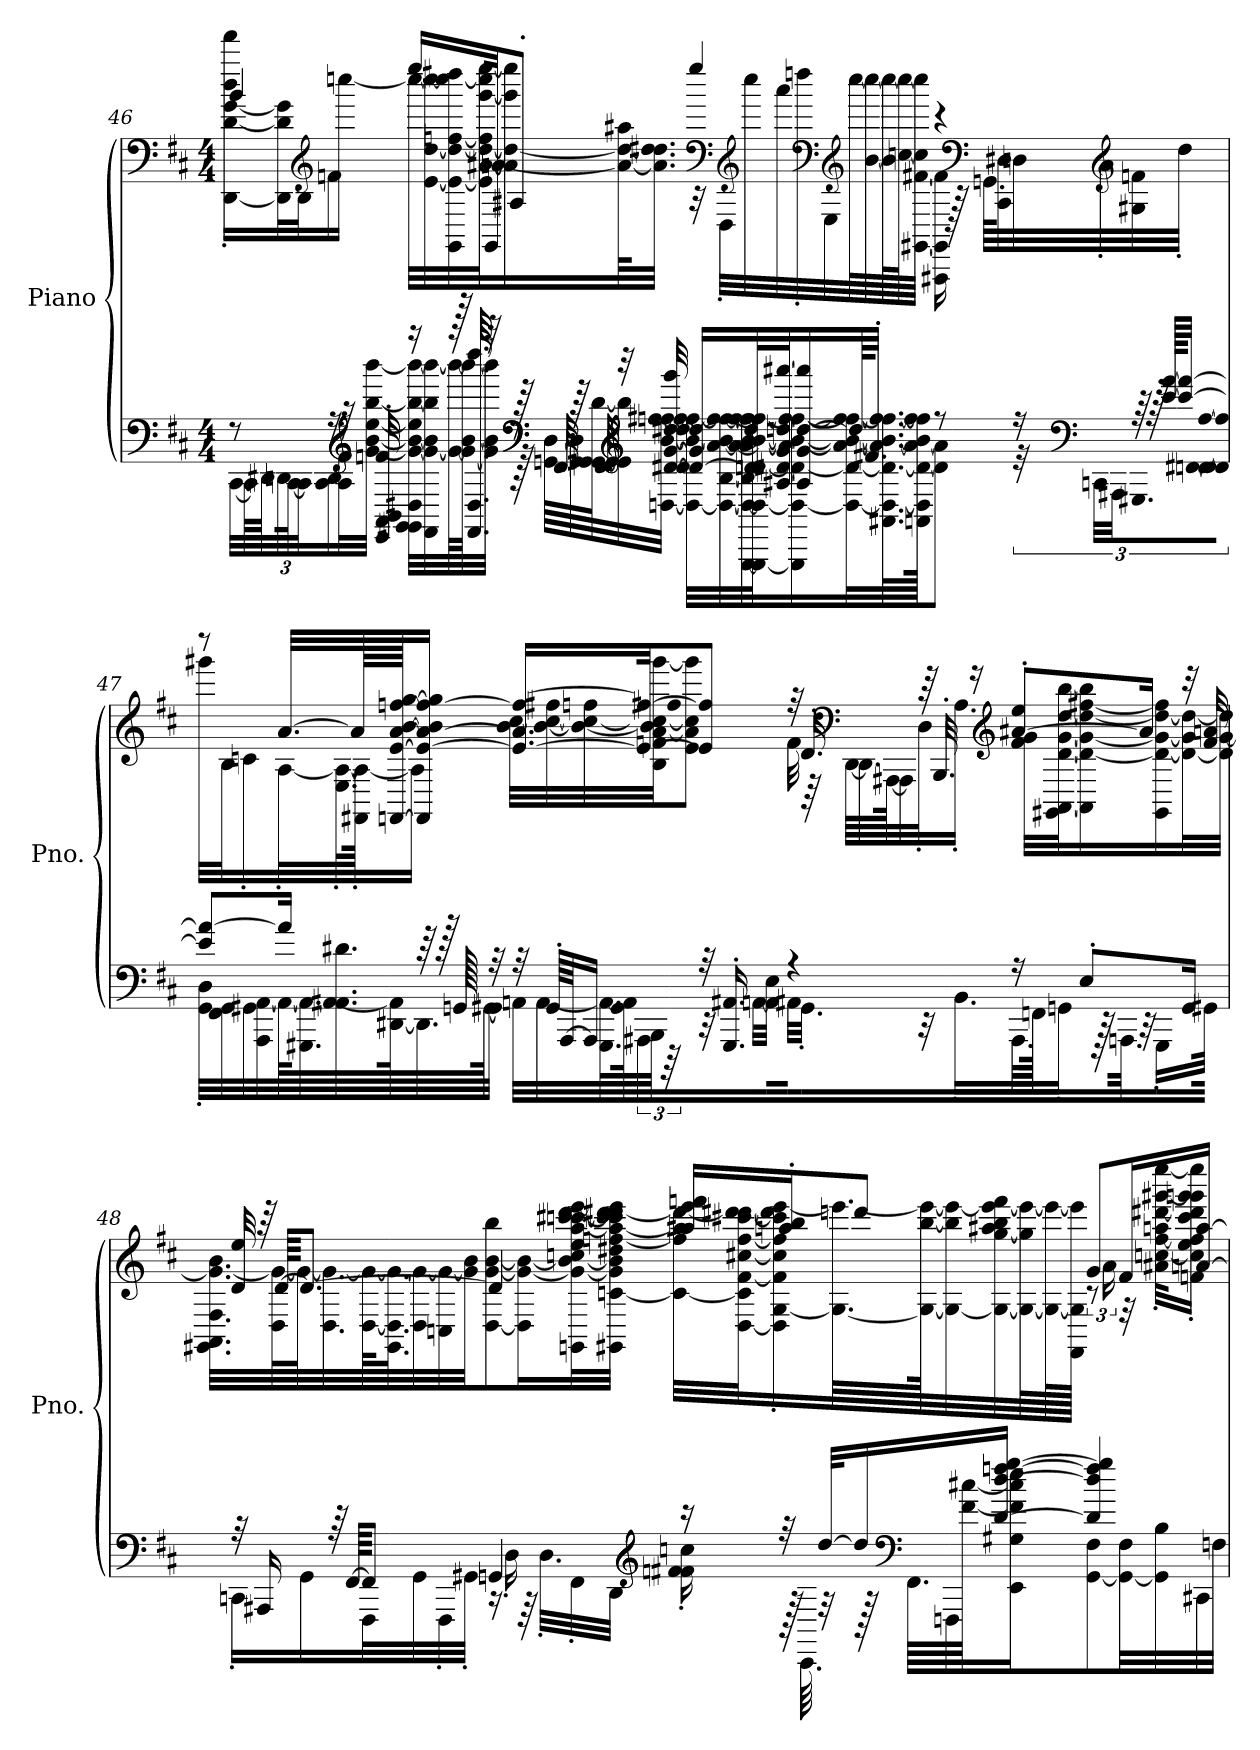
**kern	**kern
*part1	*part1
*staff2	*staff1
*I"Piano	*
*I'Pno.	*
!!LO:LB:g=z
*clefF4	*clefF4
*k[f#c#]	*k[f#c#]
*M4/4	*M4/4
=46	=46
*^	*^
8r	[32.CC#\LLL	4b/	[16DD\' [16d\' [16g\' 16dd\' 16fff#\'LL
.	128CC#\LL]	.	.
.	128DD#X\JJ	.	.
*	*Xbrackettup	*	*
.	48DDn\	.	32DD\] 32d\] 32g\]L
.	[96CC#\K	.	.
.	32CC#\J]	.	32DD\J
*	*	*clefG2	*
16r	16CC#\ 16DD\	.	16fn\
32r	32CC#\ 32AA\L	.	[16ccccn\JJ
*clefG2	*	*	*
32EE/' 32AA/' 32BB/' 32fn/'	[32g\ [32b\ [32ee\ [32bb\ [32bbb\JJJ	.	.
16r	32GG\ 32GG#X\ 32D#X\ 32g\_ 32b\_ 32ee\] 32bb\_ 32bbb\_LLL	16.eeee/LL	32cccc\LLL_
.	32FF#\ 32g\_ 32b\] 32bb\] 32bbb\_	.	[32e\ [32dd\ 32cccc\_
128r	128g\_ 128bbb\_KL	.	32GG\ 32e\_ 32dd\_ [32ffn\ 32cccc\_ 32dddd#X\
64.FF#/ 64.D#/ 64.dddd/	64.g\_ [64.b\ 64.bbb\_J	.	.
32r	32g\] 32b\] 32bbb\]JJJ	32GG/JK	32e\] [32a#X\ 32dd\_ 32ff\] [32ggg\ 32cccc\] [32eeee\J
128r	128r	8A#X'/J	[16an\ 16a#\] 16dd\_ 16ggg\] 16eeee\]
*clefF4	*	*	*
64.FF#/	[64.GGn\ [64.D#\LLLL	.	.
64r	64GG\] 64D#\]	.	.
64FF#/	[64GG\ [64GG#X\ [64d\J	.	.
32r	32GG\] 32GG#\] 32d\]	.	64a\_ 64dd\_ 64aa#X\KL
.	.	.	32.a\] 32.dd\] 32.dd#X\JJJ
*clefG2	*	*	*
[32d/ 32d#X/ [32g/ 32dd/ [32dd#X/ 32ggg/	[32Dn\ [32b\ [32ffn\ [32ff#X\JJJ	.	.
16d/_ 16g/] 16dd#/_LL	32D\_ 32b\_ 32ff\_ 32ff#\_LLL	4eeee/	32r
*	*	*clefF4	*
.	32D\_ [32B\ [32a\ 32b\_ 32ff\_ 32ff#\_	.	32FFF#'\LLL
*	*	*clefG2	*
32d/] 32dd#/]L	[32GGG\ 32D\_ 32B\] 32a\_ 32b\_ 32ff\_ 32ff#\_	.	32cccc\
[32A#X/ 32d#X/ [32g/ [32ddn/ [32aaa#X/J	32GGG\_ 32D\_ [32dn\ 32a\_ 32b\_ 32ff\_ 32ff#\_J	.	32aaa\
16A#/] 16g/] 16dd/_ 16aaa#/]	16GGG\] 16D\_ 16d\_ 16a\_ 16b\_ 16ff\_ 16ff#\_	.	32ddddn'\
*	*	*clefF4	*
.	.	.	32GGG\
*	*	*clefG2	*
64dd/KL]	32D\_ 32d\_ 32a\_ 32b\_ 32ff\_ 32ff#\_L	.	[64cccc\L
32.f#X'/JJJ	.	.	[64b\ 64cccc\_
.	64.AA#X\ 64.D\_ 64.d\_ 64.a\_ 64.b\_ 64.ff\_ 64.ff#\_L	.	128b\] 128cccc\_L
.	.	.	[128ccn\ 128cccc\_J
.	.	.	[64GG#X\ [64f#X\ 64cc\] 64cccc\]JJJJ
.	128AAn\ 128D\] 128d\_ 128a\_ 128b\] 128ff\] 128ff#\]JJJK	.	.
8r	8d\] 8a\]J	4r	16AAA#X\ 16GG#\] 16f#\]
.	.	.	128r
*	*	*clefF4	*
.	.	.	64.GGn\KLLL
.	.	.	32CC#\ 32D#X\
*	*brackettup	*	*
16r	48r	.	32Dn\
*clefF4	*	*	*
.	48CCn\LLL	.	.
.	.	.	32C#'\
.	48AAA#X\	.	.
*	*	*clefG2	*
64r	64.GGG#X\L	.	32G#X\ 32fn\
128r	.	.	.
[128e/ [128a/KKLLL	[128FFn\ [128FF#X\ [128A#\JK	.	.
32e/_ 32a/_JJJ	32FF\] 32FF#\] 32A#\]JJJ	.	32dd#'\JJJ
!!LO:LB:g=z	!!
=47	=47	=47	=47
8e/] 8a/_L	32GG\' 32D\'LLL	8r	32ggg#X\LLL
.	32FF#\ 32GG\	.	32B\J
.	32GG#X\	.	16cn'\
.	32AAA\ [32AA\	.	.
16a/Jk]	128AA\KL_	[32.a/LLL	[32A'\L
.	64.GGG#X\ 64.AA\_	.	.
.	64.AA\_ 64.AA#X\ 64.d#X\	.	64.E\' 64.A\_'L
.	.	128a/LL]	.
.	[128DD#X\ 128AA\]K	[128FFn/ [128e/ [128a/ [128b/ [128ffn/ [128gg/JJJ	128FF#X\' 128A\_'JJK
64r	64.DD#\]	16FF/] 16e/_ 16a/_ 16b/] 16ff/_ 16gg/]JJ	16A\JJ]
128r	.	.	.
128GGn/	[128GG#X\JK	.	.
32r	32GG#\JJJ]	.	.
32r	32AAn\LLL	16.e/_ 16.a/] 16.ff/_LL	32b\ [32cc#\LLL
64GG#'/LLLL	[32AA\	.	[32b\ 32cc#\_ 32ff#X\
[64AAA/JJ	.	.	.
16AAA/JJ]	64.GGG#\ 64.AA\_L	.	32b\_ 32cc#\_ 32ffn\
.	128GG#\ 128AA\]K	.	.
.	96AAA#X\	32e/_ 32ff/_JK	32B\ 32fn\ [32a\ 32b\] 32cc#\_ 32ff#X\ [32ggg#\JJ
.	96BBB\JJJJ	.	.
.	96r	.	.
32r	32r	8e/] 8ff/]J	8e\ 8a\] 8cc#\] 8ggg#\]J
16.GGG#/' 16.AA#X/'	[16AAn\LL	.	.
.	32AA\] 32E\JJk	.	.
4r	32AA#X\KLL	32r	32f\
.	16.GG#'\JJ	16.d'/	64r
*	*	*clefF4	*
.	.	.	[64DD\LLLL
.	.	.	64.DD\]
.	.	.	[128AAA#X\JK
.	.	.	32AAA#\]
.	32r	64r	32D'\J
.	.	32.BBB'/	.
.	16.BB'\LL	.	16.A'\JJ
.	.	16r	.
*	*	*clefG2	*
16r	64.AAA#\LL	[8a#X/' 8ee/'L	32f\ 32g\LLL
.	128FFn\JJK	.	.
.	16GGn'\JJ	.	32GG#X\ [32AA\ [32d\ [32g\ [32dd\ [32bb\J
8E'/L	.	.	16AA\] 16d\_ 16g\_ 16dd\_ [16ff#X\ 16bb\]
.	128r	.	.
.	64.AAAn\	.	.
.	32r	16a#/Jk]	16GG#\ 16d\_ 16g\_ 16dd\_ 16ff#\]
.	16GGG#'\LL	.	.
16GG/Jk	.	32r	32d\_ 32g\] 32dd\_L
.	32GG#X\JJk	32f/ 32an/	32d\] [32g\ 32dd\]JJJ
!!LO:LB:g=z	!!
=48	=48	=48	=48
32r	16CCn'\LL	32d/ 32ee/	32.GG#X\ 32.AA\ 32.F#\ 32.g\_ 32.b\LLL
16AAA#X/	.	64r	.
.	.	[64d/KKKL	64D\ 64g\_L
.	16GG\	8.d/J_	64g\J_
.	.	.	32.D\ 32.g\_
64r	.	.	.
[64FF#/KKKL	.	.	.
8FF#/J]	32FFF#\L	.	[128D\ 128g\_KL
.	.	.	64.GG#\ 64.D\] 64.g\_J
.	32GG\	.	32D\ 32g\_
.	32FFF#'\	.	32Cn\ 32g\_
.	32GG#X'\JJJ	.	32g\] 32b\JJ
4GGn/	16r	4d/]	[8D\ [8g\ [8b\ 8bb\
.	16D'\	.	.
.	64r	.	16D\] 16g\_ 16b\_L
.	32.D'\LLL	.	.
.	32FF#'\	.	32GGn\ 32g\_ 32b\_ 32ccn\ 32ee\ [32aa\ [32cccn\ [32ccc#X\ [32ddd\ [32eee\L
.	32DD\JJJ	.	32GG#X\ [32cn\ 32g\] 32b\] 32dd#X\ [32ffn\ 32aa\_ 32ccc\] 32ccc#\] 32ddd\_ 32ddd#X\ 32eee\]JJJ
*clefG2	*	*	*
16r	16fn\' 16f#X\' 16ccn\'	16aa#X/ 16eee/ 16fffn/LL	32c\_ 32ff\] 32aa\] 32ddd\_LLL
.	.	.	[32D\ 32c\] [32f#\ [32cc#X\ [32ff\ [32ccc#X\ 32ddd\] [32ddd#X\J
32r	128r	16aan/' 16bb/'J	16D\]' [16G\' 16f#\]' 16cc#\]' 16ff\]' 16ccc#\]' 16ddd#\]' [16eee\'
.	64.CC\	.	.
[32dd/KLL	32r	.	.
16dd/]	128r	8dddn/J	64.G\_ 64.eee\_LL
*clefF4	*	*	*
.	64.FF#\LLLL	.	.
.	.	.	128G\_ [128bb\ 128eee\_JK
.	64FFFn\	.	32G\_ 32bb\] 32eee\_
.	[64f#\ [64cc#X\JJ	.	.
[16d/ [16dd/ [16ffn/ [16gg/JJ	16EE\ 16G#X\ 16f#\] 16cc#\] 16ee\J	.	32G\_ [32gg\ 32aa#X\ 32bb\ 32eee\_ 32fff\
.	.	.	64G\_ 64gg\] 64eee\_L
.	.	.	128G\_ 128eee\_L
.	.	.	128FF#\ 128G\] 128eee\]JJJJJ
4d/] 4dd/] 4ff/] 4gg/]	[8GG\ 8F#\	8g/L	12r
.	.	.	24a\
.	32GG\_ 32F#\LL	16f#/L	32r
.	32GG\] 32B\	.	32a#X\' [32ccn\' [32ff\' 32aan\' [32ddd#X\' [32ggg#X\' [32eeee\'KLL
.	32CC#X\	[16an/ [16aa/JJ	16fn\' 16cc\]' 16ee\' 16ff\]' 16ccc#\' 16ddd#\]' 16gggn\' 16ggg#\]' 16eeee\]'JJ
.	32Fn\JJJ	.	.
*v	*v	*	*
*	*v	*v
=	=
*-	*-
